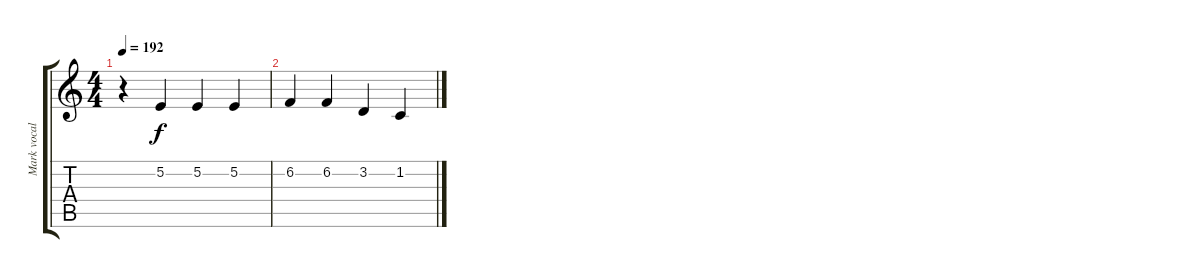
\track ("Mark vocal" "Mark vocal") {instrument choiraahs}
\staff {score tabs}
\tuning (E4 B3 G3 D3 A2 E2) {hide}
\ts (4 4)
\tempo 192
\clef g2
\ks c
r.4{dy f} 5.2.4 5.2.4 5.2.4 |
6.2.4 6.2.4 3.2.4 1.2.4
